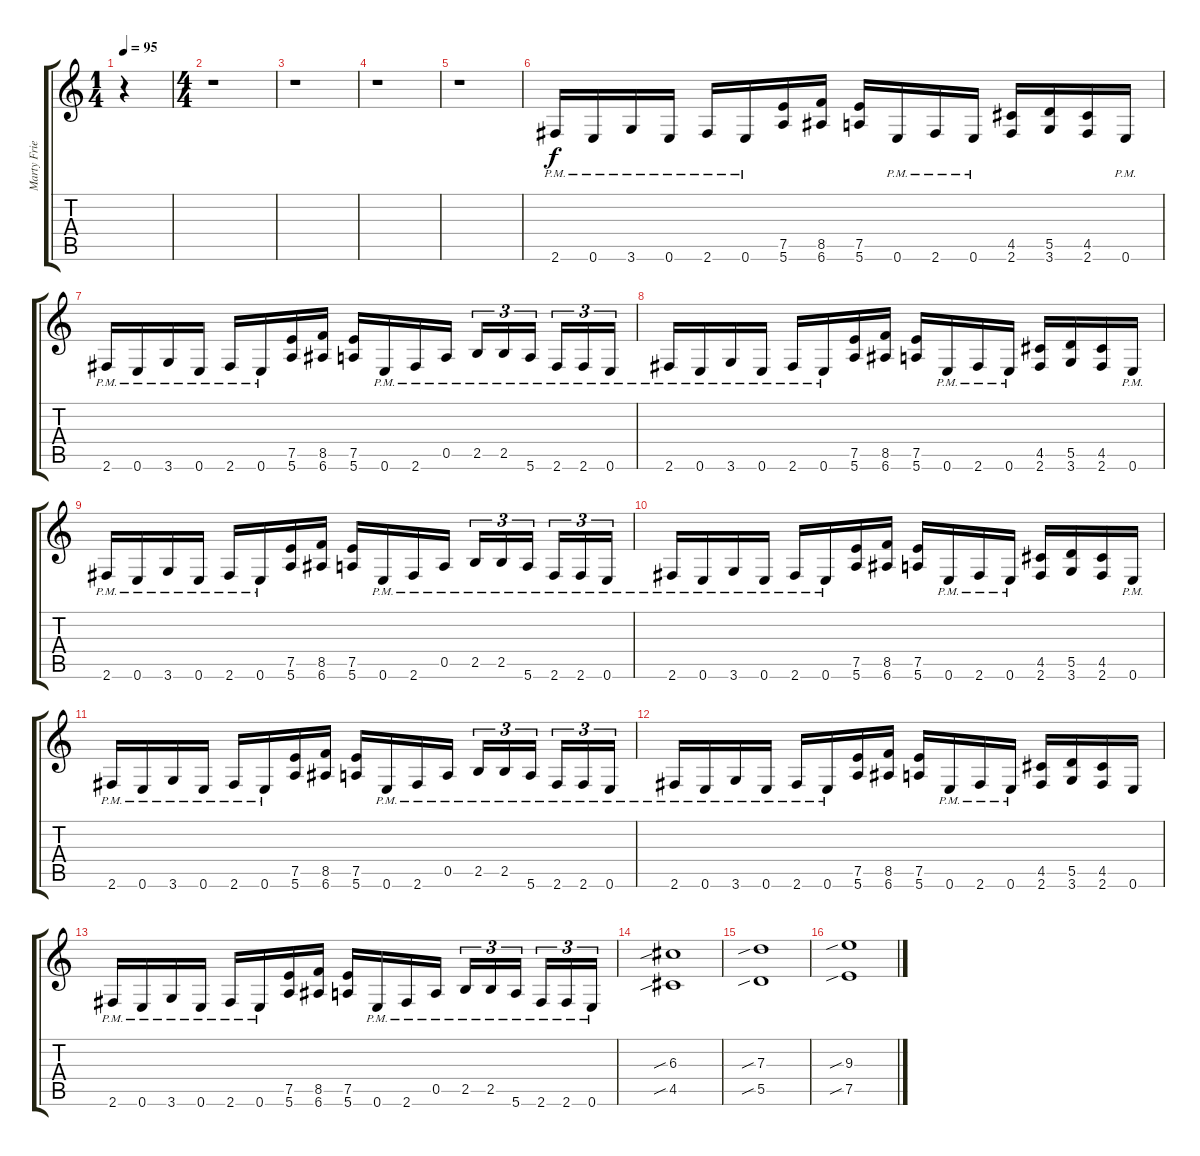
\track ("Marty Friedman" "Marty Frie") {instrument distortionguitar}
\staff {score tabs}
\tuning (E4 B3 G3 D3 A2 E2) {hide}
\ts (1 4)
\tempo 95
\clef g2
\ks c
r.4{dy f instrument distortionguitar} |
\ts (4 4)
r.1 |
r.1 |
r.1 |
r.1 |
2.6{pm}.16 0.6{pm}.16 3.6{pm}.16 0.6{pm}.16 2.6{pm}.16 0.6{pm}.16 (7.5 5.6).16 (8.5 6.6).16 (7.5 5.6).16 0.6{pm}.16 2.6{pm}.16 0.6{pm}.16 (4.5 2.6).16 (5.5 3.6).16 (4.5 2.6).16 0.6{pm}.16 |
2.6{pm}.16 0.6{pm}.16 3.6{pm}.16 0.6{pm}.16 2.6{pm}.16 0.6{pm}.16 (7.5 5.6).16 (8.5 6.6).16 (7.5 5.6).16 0.6{pm}.16 2.6{pm}.16 0.5{pm}.16 2.5{pm}.16{tu (3 2)} 2.5{pm}.16{tu (3 2)} 5.6{pm}.16{tu (3 2) beam splitsecondary} 2.6{pm}.16{tu (3 2)} 2.6{pm}.16{tu (3 2)} 0.6{pm}.16{tu (3 2)} |
2.6{pm}.16 0.6{pm}.16 3.6{pm}.16 0.6{pm}.16 2.6{pm}.16 0.6{pm}.16 (7.5 5.6).16 (8.5 6.6).16 (7.5 5.6).16 0.6{pm}.16 2.6{pm}.16 0.6{pm}.16 (4.5 2.6).16 (5.5 3.6).16 (4.5 2.6).16 0.6{pm}.16 |
2.6{pm}.16 0.6{pm}.16 3.6{pm}.16 0.6{pm}.16 2.6{pm}.16 0.6{pm}.16 (7.5 5.6).16 (8.5 6.6).16 (7.5 5.6).16 0.6{pm}.16 2.6{pm}.16 0.5{pm}.16 2.5{pm}.16{tu (3 2)} 2.5{pm}.16{tu (3 2)} 5.6{pm}.16{tu (3 2) beam splitsecondary} 2.6{pm}.16{tu (3 2)} 2.6{pm}.16{tu (3 2)} 0.6{pm}.16{tu (3 2)} |
2.6{pm}.16 0.6{pm}.16 3.6{pm}.16 0.6{pm}.16 2.6{pm}.16 0.6{pm}.16 (7.5 5.6).16 (8.5 6.6).16 (7.5 5.6).16 0.6{pm}.16 2.6{pm}.16 0.6{pm}.16 (4.5 2.6).16 (5.5 3.6).16 (4.5 2.6).16 0.6{pm}.16 |
2.6{pm}.16 0.6{pm}.16 3.6{pm}.16 0.6{pm}.16 2.6{pm}.16 0.6{pm}.16 (7.5 5.6).16 (8.5 6.6).16 (7.5 5.6).16 0.6{pm}.16 2.6{pm}.16 0.5{pm}.16 2.5{pm}.16{tu (3 2)} 2.5{pm}.16{tu (3 2)} 5.6{pm}.16{tu (3 2) beam splitsecondary} 2.6{pm}.16{tu (3 2)} 2.6{pm}.16{tu (3 2)} 0.6{pm}.16{tu (3 2)} |
2.6{pm}.16 0.6{pm}.16 3.6{pm}.16 0.6{pm}.16 2.6{pm}.16 0.6{pm}.16 (7.5 5.6).16 (8.5 6.6).16 (7.5 5.6).16 0.6{pm}.16 2.6{pm}.16 0.6{pm}.16 (4.5 2.6).16 (5.5 3.6).16 (4.5 2.6).16 0.6.16 |
2.6{pm}.16 0.6{pm}.16 3.6{pm}.16 0.6{pm}.16 2.6{pm}.16 0.6{pm}.16 (7.5 5.6).16 (8.5 6.6).16 (7.5 5.6).16 0.6{pm}.16 2.6{pm}.16 0.5{pm}.16 2.5{pm}.16{tu (3 2)} 2.5{pm}.16{tu (3 2)} 5.6{pm}.16{tu (3 2) beam splitsecondary} 2.6{pm}.16{tu (3 2)} 2.6{pm}.16{tu (3 2)} 0.6{pm}.16{tu (3 2)} |
(6.3{sib} 4.5{sib}).1 |
(7.3{sib} 5.5{sib}).1 |
(9.3{sib} 7.5{sib}).1
